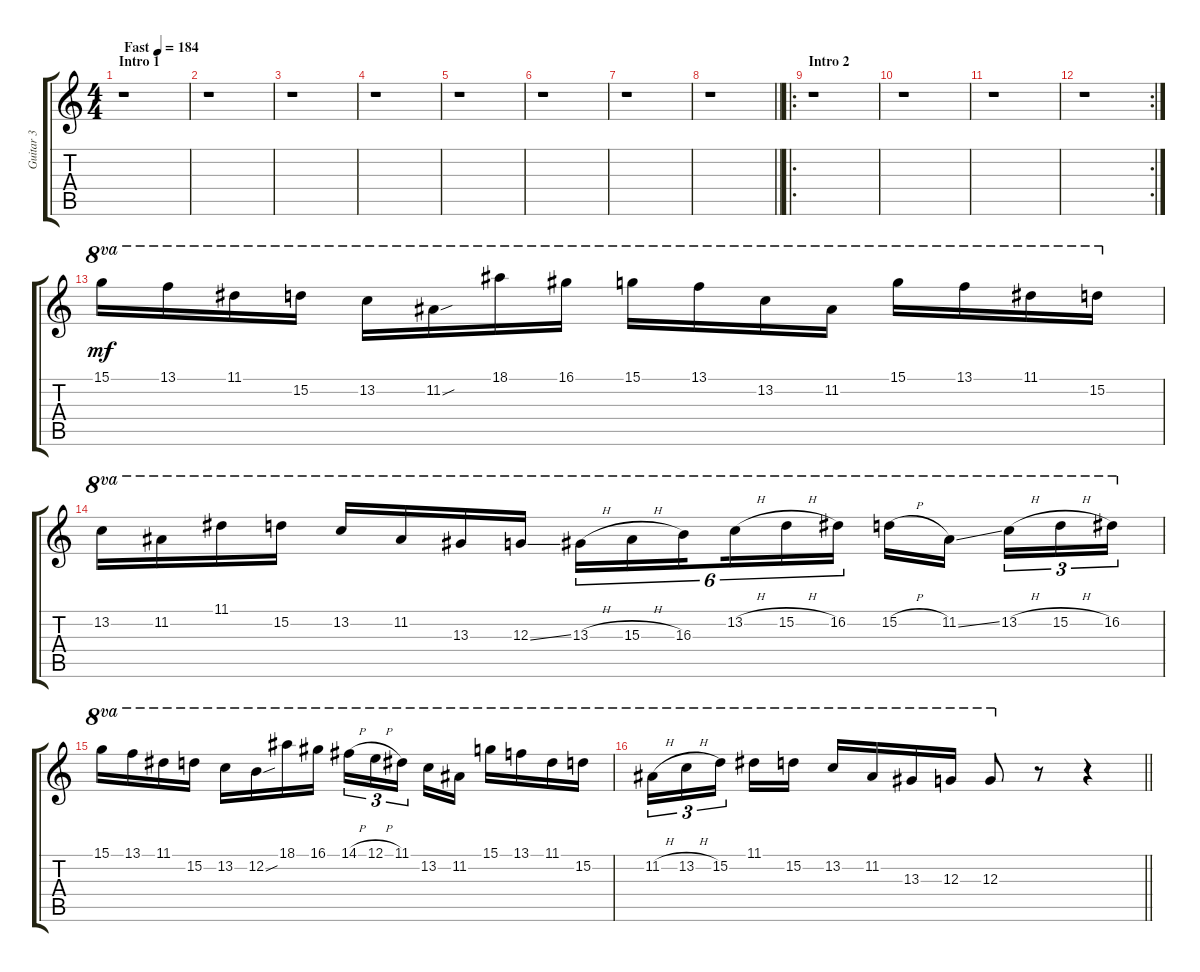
\track ("Guitar 3" "Guitar 3") {instrument distortionguitar}
\staff {score tabs}
\tuning (E4 B3 G3 D3 A2 D2) {hide}
\ts (4 4)
\section ("" "Intro 1")
\tempo (184 "Fast")
\clef g2
\ks c
r.1{dy mf instrument distortionguitar} |
r.1 |
r.1 |
r.1 |
r.1 |
r.1 |
r.1 |
\barLineRight lightlight
r.1 |
\ro
\section ("" "Intro 2")
r.1 |
r.1 |
r.1 |
\rc 2
r.1 |
15.1.16{ot 8va} 13.1.16{ot 8va} 11.1.16{ot 8va} 15.2.16{ot 8va} 13.2.16{ot 8va} 11.2{sou}.16{ot 8va} 18.1.16{ot 8va} 16.1.16{ot 8va} 15.1.16{ot 8va} 13.1.16{ot 8va} 13.2.16{ot 8va} 11.2.16{ot 8va} 15.1.16{ot 8va} 13.1.16{ot 8va} 11.1.16{ot 8va} 15.2.16{ot 8va} |
13.2.16{ot 8va} 11.2.16{ot 8va} 11.1.16{ot 8va} 15.2.16{ot 8va} 13.2.16{ot 8va} 11.2.16{ot 8va} 13.3.16{ot 8va} 12.3{ss}.16{ot 8va} 13.3{h}.16{tu (6 4) ot 8va} 15.3{h}.16{tu (6 4) ot 8va} 16.3.16{tu (6 4) ot 8va beam splitsecondary} 13.2{h}.16{tu (6 4) ot 8va} 15.2{h}.16{tu (6 4) ot 8va} 16.2.16{tu (6 4) ot 8va} 15.2{h}.16{ot 8va} 11.2{ss}.16{ot 8va beam splitsecondary} 13.2{h}.16{tu (3 2) ot 8va} 15.2{h}.16{tu (3 2) ot 8va} 16.2.16{tu (3 2) ot 8va} |
15.1.16{ot 8va} 13.1.16{ot 8va} 11.1.16{ot 8va} 15.2.16{ot 8va} 13.2.16{ot 8va} 12.2{sou}.16{ot 8va} 18.1.16{ot 8va} 16.1.16{ot 8va} 14.1{h}.16{tu (3 2) ot 8va} 12.1{h}.16{tu (3 2) ot 8va} 11.1.16{tu (3 2) ot 8va beam splitsecondary} 13.2.16{ot 8va} 11.2.16{ot 8va} 15.1.16{ot 8va} 13.1.16{ot 8va} 11.1.16{ot 8va} 15.2.16{ot 8va} |
\barLineRight lightlight
11.2{h}.16{tu (3 2) ot 8va} 13.2{h}.16{tu (3 2) ot 8va} 15.2.16{tu (3 2) ot 8va beam splitsecondary} 11.1.16{ot 8va} 15.2.16{ot 8va} 13.2.16{ot 8va} 11.2.16{ot 8va} 13.3.16{ot 8va} 12.3.16{ot 8va} 12.3.8{ot 8va} r.8 r.4
